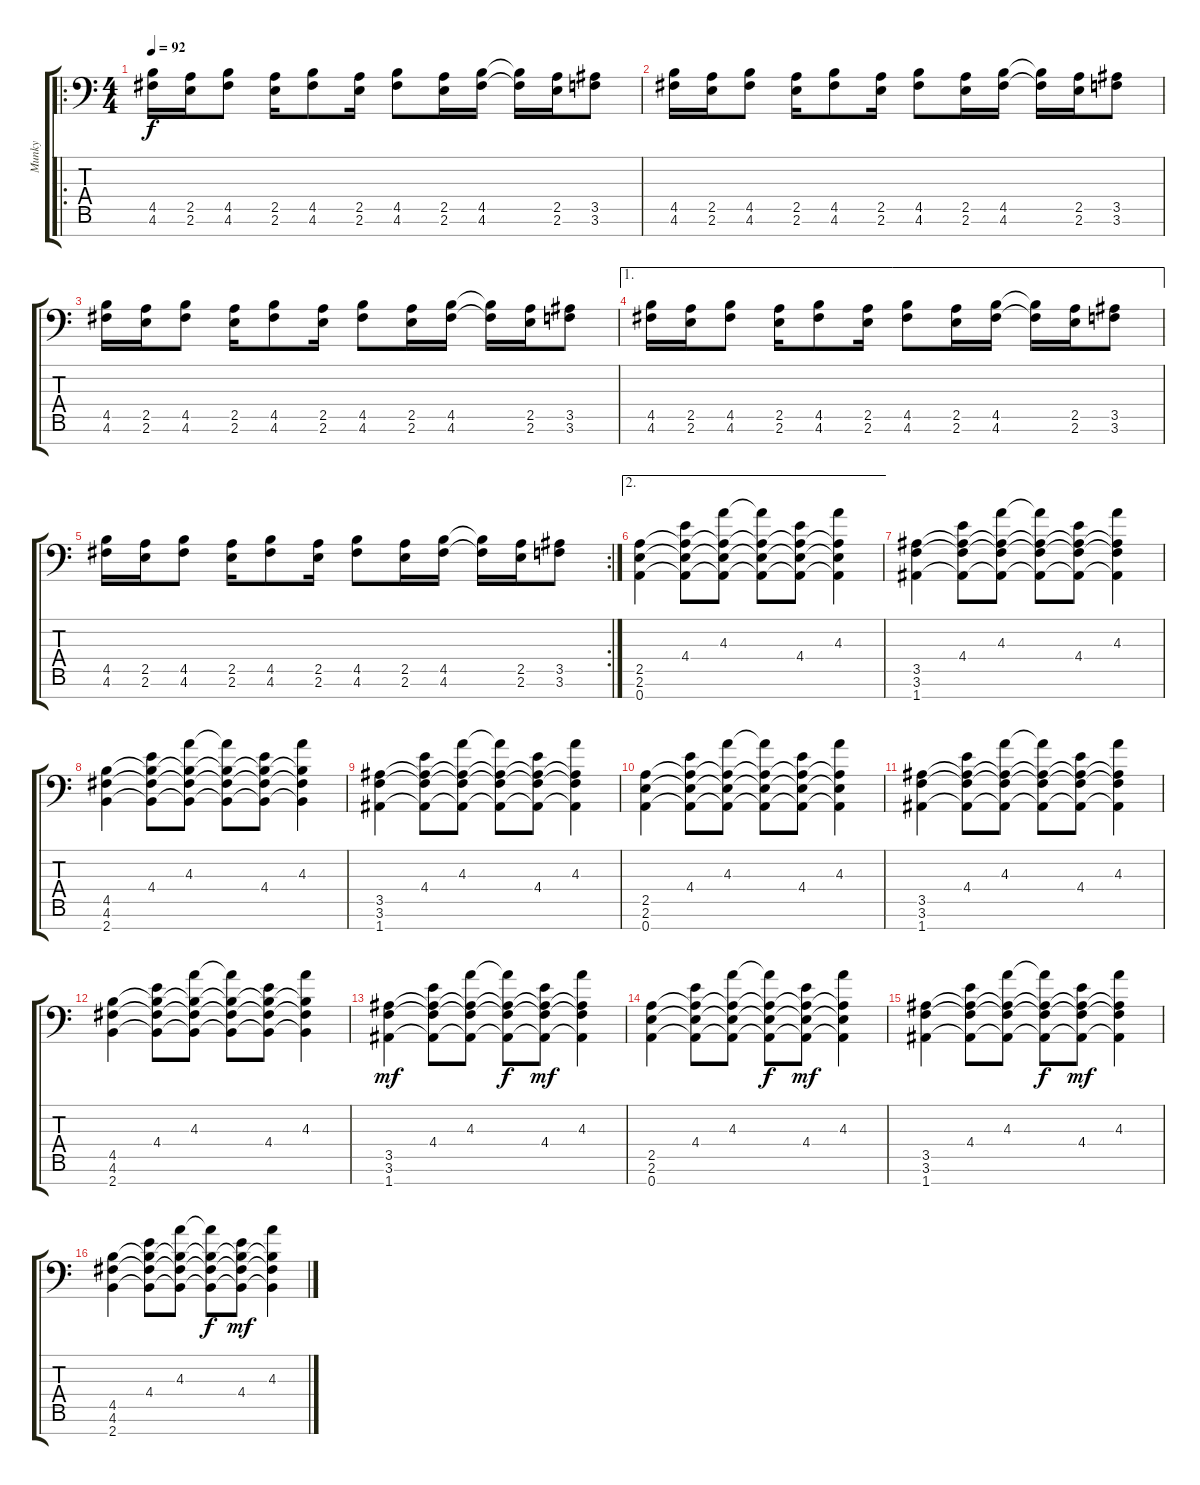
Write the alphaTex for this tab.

\track ("Munky" "Munky") {instrument distortionguitar}
\staff {score tabs}
\tuning (D4 A3 F3 C3 G2 D2 A1) {hide}
\ro
\ts (4 4)
\tempo 92
\clef f4
\ks c
(4.5 4.6).16{dy f volume 12 balance 15} (2.5 2.6).16 (4.5 4.6).8 (2.5 2.6).16 (4.5 4.6).8 (2.5 2.6).16 (4.5 4.6).8 (2.5 2.6).16 (4.5 4.6).16 (4.5{t} 4.6{t}).16 (2.5 2.6).16 (3.5 3.6).8 |
(4.5 4.6).16 (2.5 2.6).16 (4.5 4.6).8 (2.5 2.6).16 (4.5 4.6).8 (2.5 2.6).16 (4.5 4.6).8 (2.5 2.6).16 (4.5 4.6).16 (4.5{t} 4.6{t}).16 (2.5 2.6).16 (3.5 3.6).8 |
(4.5 4.6).16 (2.5 2.6).16 (4.5 4.6).8 (2.5 2.6).16 (4.5 4.6).8 (2.5 2.6).16 (4.5 4.6).8 (2.5 2.6).16 (4.5 4.6).16 (4.5{t} 4.6{t}).16 (2.5 2.6).16 (3.5 3.6).8 |
\ae 1
(4.5 4.6).16 (2.5 2.6).16 (4.5 4.6).8 (2.5 2.6).16 (4.5 4.6).8 (2.5 2.6).16 (4.5 4.6).8 (2.5 2.6).16 (4.5 4.6).16 (4.5{t} 4.6{t}).16 (2.5 2.6).16 (3.5 3.6).8 |
\rc 2
(4.5 4.6).16 (2.5 2.6).16 (4.5 4.6).8 (2.5 2.6).16 (4.5 4.6).8 (2.5 2.6).16 (4.5 4.6).8 (2.5 2.6).16 (4.5 4.6).16 (4.5{t} 4.6{t}).16 (2.5 2.6).16 (3.5 3.6).8 |
\ae 2
(2.5 2.6 0.7).4{volume 14 balance 12} (4.4 2.5{t} 2.6{t} 0.7{t}).8 (4.3 2.5{t} 2.6{t} 0.7{t}).8 (4.3{t} 2.5{t} 2.6{t} 0.7{t}).8 (4.4 2.5{t} 2.6{t} 0.7{t}).8 (4.3 2.5{t} 2.6{t} 0.7{t}).4 |
(3.5 3.6 1.7).4 (4.4 3.5{t} 3.6{t} 1.7{t}).8 (4.3 3.5{t} 3.6{t} 1.7{t}).8 (4.3{t} 3.5{t} 3.6{t} 1.7{t}).8 (4.4 3.5{t} 3.6{t} 1.7{t}).8 (4.3 3.5{t} 3.6{t} 1.7{t}).4 |
(4.5 4.6 2.7).4 (4.4 4.5{t} 4.6{t} 2.7{t}).8 (4.3 4.5{t} 4.6{t} 2.7{t}).8 (4.3{t} 4.5{t} 4.6{t} 2.7{t}).8 (4.4 4.5{t} 4.6{t} 2.7{t}).8 (4.3 4.5{t} 4.6{t} 2.7{t}).4 |
(3.5 3.6 1.7).4 (4.4 3.5{t} 3.6{t} 1.7{t}).8 (4.3 3.5{t} 3.6{t} 1.7{t}).8 (4.3{t} 3.5{t} 3.6{t} 1.7{t}).8 (4.4 3.5{t} 3.6{t} 1.7{t}).8 (4.3 3.5{t} 3.6{t} 1.7{t}).4 |
(2.5 2.6 0.7).4 (4.4 2.5{t} 2.6{t} 0.7{t}).8 (4.3 2.5{t} 2.6{t} 0.7{t}).8 (4.3{t} 2.5{t} 2.6{t} 0.7{t}).8 (4.4 2.5{t} 2.6{t} 0.7{t}).8 (4.3 2.5{t} 2.6{t} 0.7{t}).4 |
(3.5 3.6 1.7).4 (4.4 3.5{t} 3.6{t} 1.7{t}).8 (4.3 3.5{t} 3.6{t} 1.7{t}).8 (4.3{t} 3.5{t} 3.6{t} 1.7{t}).8 (4.4 3.5{t} 3.6{t} 1.7{t}).8 (4.3 3.5{t} 3.6{t} 1.7{t}).4 |
(4.5 4.6 2.7).4 (4.4 4.5{t} 4.6{t} 2.7{t}).8 (4.3 4.5{t} 4.6{t} 2.7{t}).8 (4.3{t} 4.5{t} 4.6{t} 2.7{t}).8 (4.4 4.5{t} 4.6{t} 2.7{t}).8 (4.3 4.5{t} 4.6{t} 2.7{t}).4 |
(3.5 3.6 1.7).4{dy mf} (4.4 3.5{t} 3.6{t} 1.7{t}).8 (4.3 3.5{t} 3.6{t} 1.7{t}).8 (4.3{t} 3.5{t} 3.6{t} 1.7{t}).8{dy f} (4.4 3.5{t} 3.6{t} 1.7{t}).8{dy mf} (4.3 3.5{t} 3.6{t} 1.7{t}).4 |
(2.5 2.6 0.7).4 (4.4 2.5{t} 2.6{t} 0.7{t}).8 (4.3 2.5{t} 2.6{t} 0.7{t}).8 (4.3{t} 2.5{t} 2.6{t} 0.7{t}).8{dy f} (4.4 2.5{t} 2.6{t} 0.7{t}).8{dy mf} (4.3 2.5{t} 2.6{t} 0.7{t}).4 |
(3.5 3.6 1.7).4 (4.4 3.5{t} 3.6{t} 1.7{t}).8 (4.3 3.5{t} 3.6{t} 1.7{t}).8 (4.3{t} 3.5{t} 3.6{t} 1.7{t}).8{dy f} (4.4 3.5{t} 3.6{t} 1.7{t}).8{dy mf} (4.3 3.5{t} 3.6{t} 1.7{t}).4 |
(4.5 4.6 2.7).4 (4.4 4.5{t} 4.6{t} 2.7{t}).8 (4.3 4.5{t} 4.6{t} 2.7{t}).8 (4.3{t} 4.5{t} 4.6{t} 2.7{t}).8{dy f} (4.4 4.5{t} 4.6{t} 2.7{t}).8{dy mf} (4.3 4.5{t} 4.6{t} 2.7{t}).4
